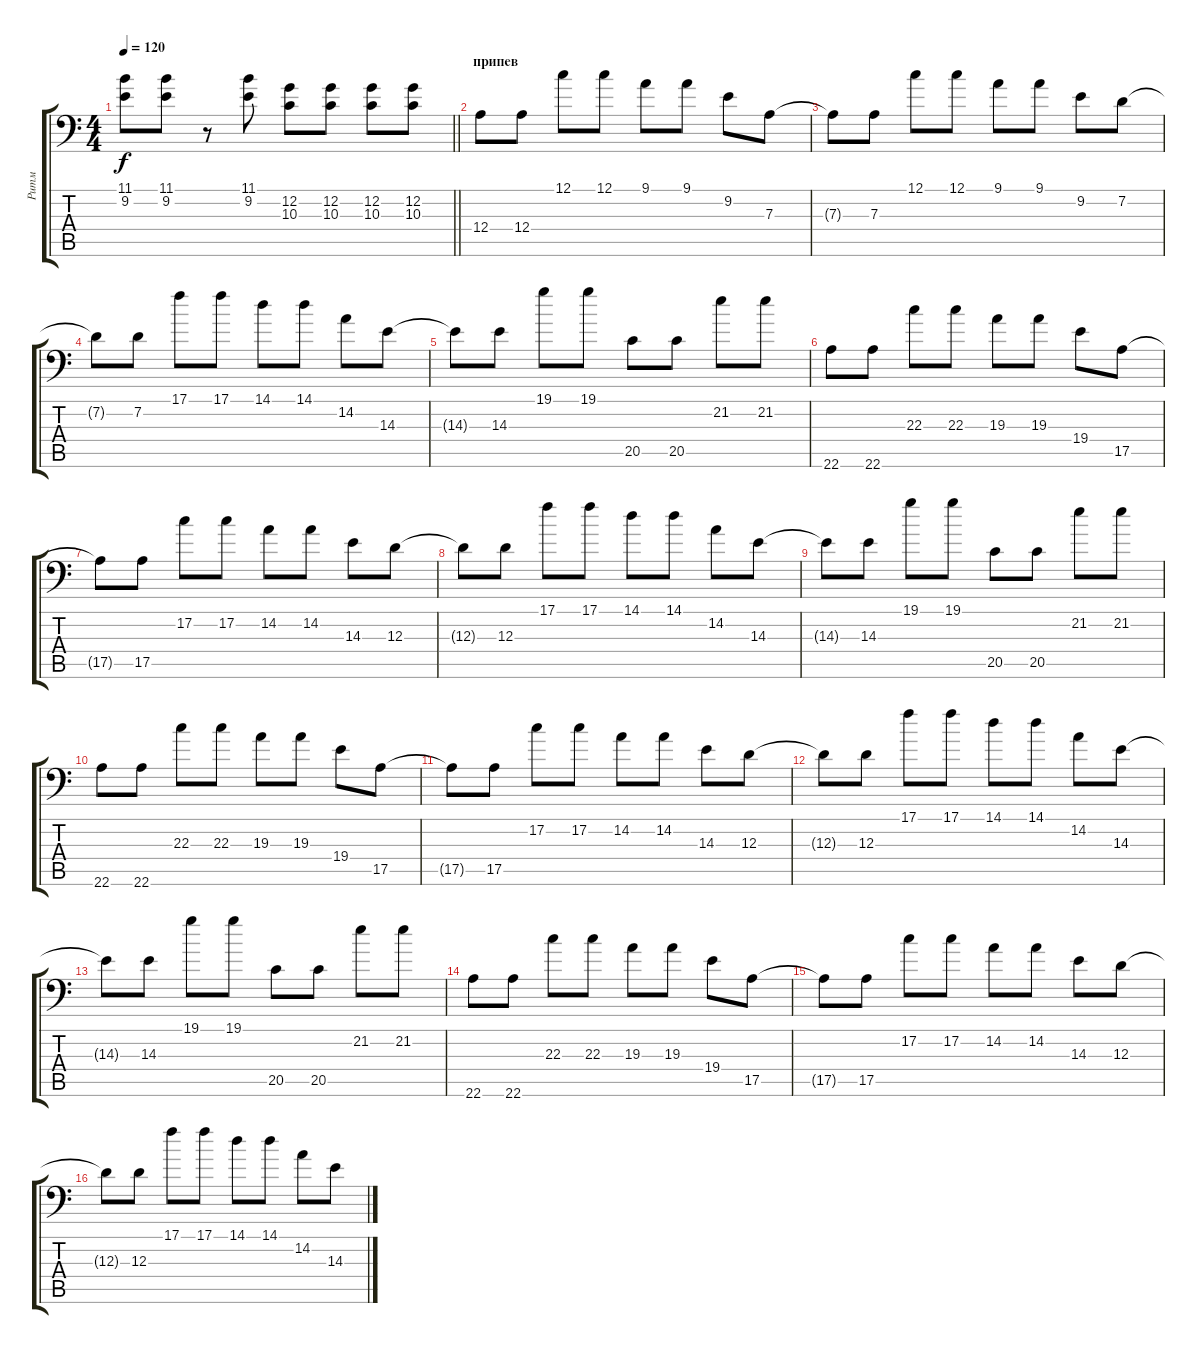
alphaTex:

\track ("Ритм" "Ритм") {instrument distortionguitar}
\staff {score tabs}
\tuning (C3 G2 D2 A1 E1 B0) {hide}
\ts (4 4)
\tempo 120
\clef f4
\barLineRight lightlight
\ks c
(11.1 9.2).8{dy f} (11.1 9.2).8 r.8 (11.1 9.2).8 (12.2 10.3).8 (12.2 10.3).8 (12.2 10.3).8 (12.2 10.3).8 |
\section ("" "припев")
12.4.8 12.4.8 12.1.8 12.1.8 9.1.8 9.1.8 9.2.8 7.3.8 |
7.3{t}.8 7.3.8 12.1.8 12.1.8 9.1.8 9.1.8 9.2.8 7.2.8 |
7.2{t}.8 7.2.8 17.1.8 17.1.8 14.1.8 14.1.8 14.2.8 14.3.8 |
14.3{t}.8 14.3.8 19.1.8 19.1.8 20.5.8 20.5.8 21.2.8 21.2.8 |
22.6.8 22.6.8 22.3.8 22.3.8 19.3.8 19.3.8 19.4.8 17.5.8 |
17.5{t}.8 17.5.8 17.2.8 17.2.8 14.2.8 14.2.8 14.3.8 12.3.8 |
12.3{t}.8 12.3.8 17.1.8 17.1.8 14.1.8 14.1.8 14.2.8 14.3.8 |
14.3{t}.8 14.3.8 19.1.8 19.1.8 20.5.8 20.5.8 21.2.8 21.2.8 |
22.6.8 22.6.8 22.3.8 22.3.8 19.3.8 19.3.8 19.4.8 17.5.8 |
17.5{t}.8 17.5.8 17.2.8 17.2.8 14.2.8 14.2.8 14.3.8 12.3.8 |
12.3{t}.8 12.3.8 17.1.8 17.1.8 14.1.8 14.1.8 14.2.8 14.3.8 |
14.3{t}.8 14.3.8 19.1.8 19.1.8 20.5.8 20.5.8 21.2.8 21.2.8 |
22.6.8 22.6.8 22.3.8 22.3.8 19.3.8 19.3.8 19.4.8 17.5.8 |
17.5{t}.8 17.5.8 17.2.8 17.2.8 14.2.8 14.2.8 14.3.8 12.3.8 |
12.3{t}.8 12.3.8 17.1.8 17.1.8 14.1.8 14.1.8 14.2.8 14.3.8
